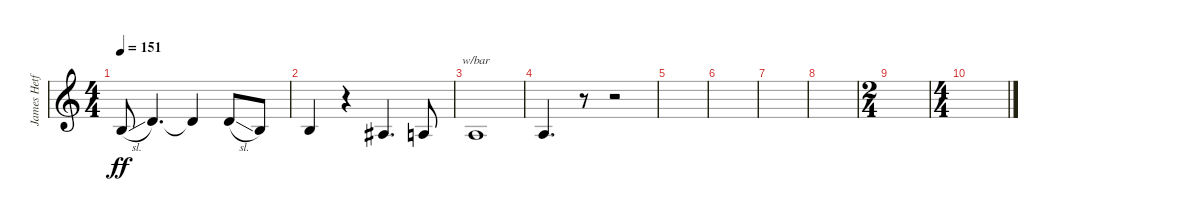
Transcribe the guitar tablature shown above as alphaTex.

\track ("James Hetfield [V]" "James Hetf") {instrument violin}
\staff {score}
\tuning (E4 B3 G3 D3 A2 E2) {hide}
\ts (4 4)
\tempo 151
\clef g2
\ks c
4.3{sl}.8{dy ff} 7.3.4{d} 7.3{t}.4 7.3{sl}.8 4.3.8 |
4.3.4 r.4 3.3.4{d} 2.3.8 |
2.3.1{tbe (custom default 0 0 10 0 56 -6 60 -6)} |
2.3{t}.4{d} r.8 r.2 |
|
|
|
|
\ts (2 4)
|
\ts (4 4)
